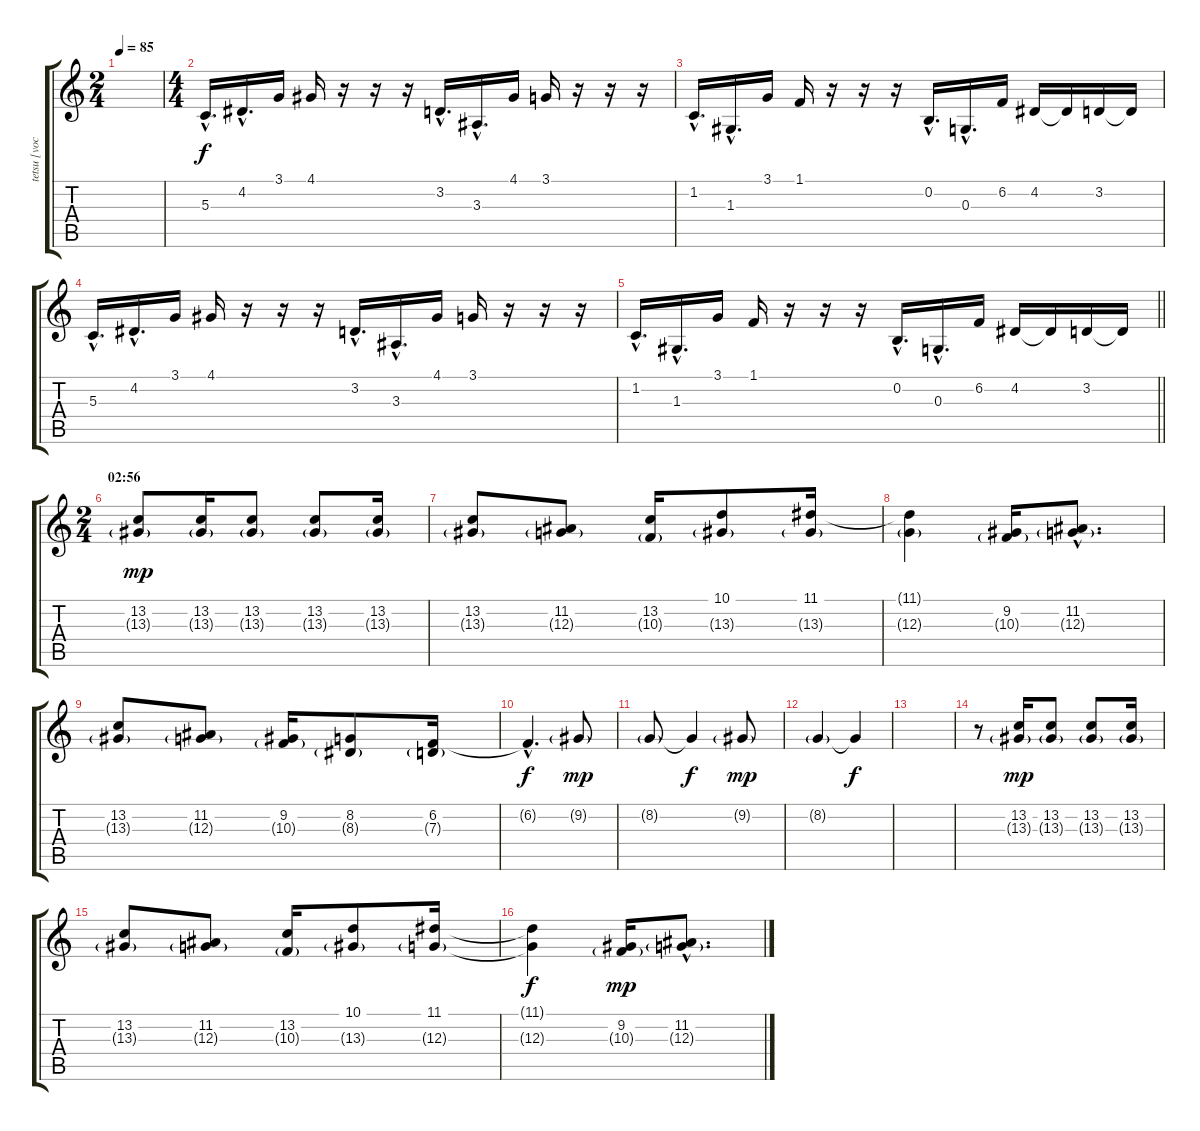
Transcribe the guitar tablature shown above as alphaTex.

\track ("tetsu [vocal]" "tetsu [voc") {instrument lead6voice}
\staff {score tabs}
\tuning (E4 B3 G3 D3 A2 E2) {hide}
\ts (2 4)
\tempo 85
\clef g2
\ks c
|
\ts (4 4)
5.3{hac}.16{d} 4.2{hac}.16{d} 3.1.16 4.1.16 r.16 r.16 r.16 3.2{hac}.16{d} 3.3{hac}.16{d} 4.1.16 3.1.16 r.16 r.16 r.16 |
1.2{hac}.16{d} 1.3{hac}.16{d} 3.1.16 1.1.16 r.16 r.16 r.16 0.2{hac}.16{d} 0.3{hac}.16{d} 6.2.16 4.2.16 4.2{t}.16 3.2.16 3.2{t}.16 |
5.3{hac}.16{d} 4.2{hac}.16{d} 3.1.16 4.1.16 r.16 r.16 r.16 3.2{hac}.16{d} 3.3{hac}.16{d} 4.1.16 3.1.16 r.16 r.16 r.16 |
\barLineRight lightlight
1.2{hac}.16{d} 1.3{hac}.16{d} 3.1.16 1.1.16 r.16 r.16 r.16 0.2{hac}.16{d} 0.3{hac}.16{d} 6.2.16 4.2.16 4.2{t}.16 3.2.16 3.2{t}.16 |
\ts (2 4)
\section ("" "02:56")
(13.2 13.3{g}).8{dy mp} (13.2 13.3{g}).16 (13.2 13.3{g}).8 (13.2 13.3{g}).8 (13.2 13.3{g}).16 |
(13.2 13.3{g}).8 (11.2 12.3{g}).8 (13.2 10.3{g}).16 (10.1 13.3{g}).8 (11.1 13.3{g}).16 |
(11.1{t} 12.3{g}).4 (9.2 10.3{g}).16 (11.2{hac} 12.3{g hac}).8{d} |
(13.2 13.3{g}).8 (11.2 12.3{g}).8 (9.2 10.3{g}).16 (8.2 8.3{g}).8 (6.2 7.3{g}).16 |
6.2{hac t}.4{d dy f} 9.2{g}.8{dy mp} |
8.2{g}.8 8.2{t}.4{dy f} 9.2{g}.8{dy mp} |
8.2{g}.4 8.2{t}.4{dy f} |
|
r.8 (13.2 13.3{g}).16{dy mp} (13.2 13.3{g}).8 (13.2 13.3{g}).8 (13.2 13.3{g}).16 |
(13.2 13.3{g}).8 (11.2 12.3{g}).8 (13.2 10.3{g}).16 (10.1 13.3{g}).8 (11.1 12.3{g}).16 |
(11.1{t} 12.3{t}).4{dy f} (9.2 10.3{g}).16{dy mp} (11.2{hac} 12.3{g hac}).8{d}
